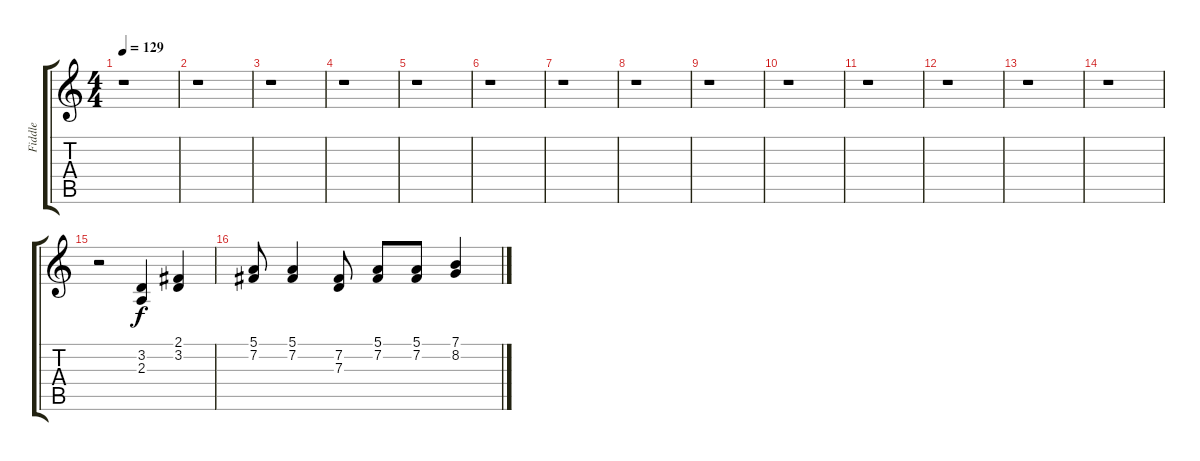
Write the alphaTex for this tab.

\track ("Fiddle" "Fiddle") {instrument fiddle}
\staff {score tabs}
\tuning (E4 B3 G3 D3 A2 E2) {hide}
\ts (4 4)
\tempo 129
\clef g2
\ks c
r.1{dy f} |
r.1 |
r.1 |
r.1 |
r.1 |
r.1 |
r.1 |
r.1 |
r.1 |
r.1 |
r.1 |
r.1 |
r.1 |
r.1 |
r.2 (3.2 2.3).4 (2.1 3.2).4 |
(5.1 7.2).8 (5.1 7.2).4 (7.2 7.3).8 (5.1 7.2).8 (5.1 7.2).8 (7.1 8.2).4
